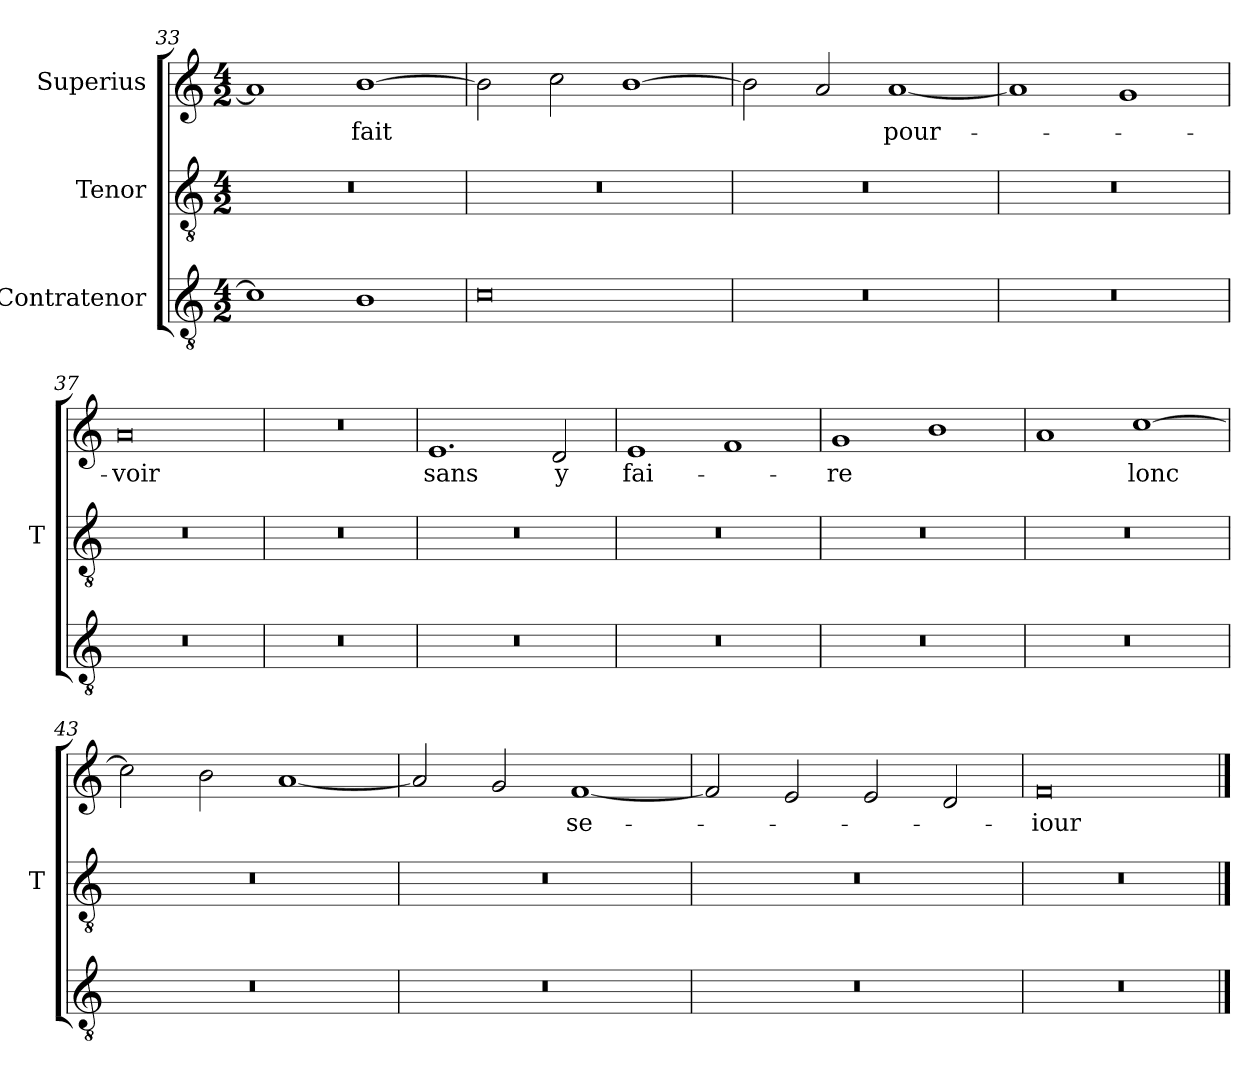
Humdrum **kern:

**kern	**kern	**kern	**text
*part3	*part2	*part1	*part1
*staff3	*staff2	*staff1	*staff1
*I"Contratenor	*I"Tenor	*I"Superius	*
*	*I'T	*	*
*clefGv2	*clefGv2	*clefG2	*
*M4/2	*M4/2	*M4/2	*
=33	=33	=33	=33
1c]	0r	1a]	.
1B	.	[1b	-fait
=34	=34	=34	=34
0c	0r	2b]	.
.	.	2cc	.
.	.	[1b	.
=35	=35	=35	=35
0r	0r	2b]	.
.	.	2a	.
.	.	[1a	pour-
=36	=36	=36	=36
0r	0r	1a]	.
.	.	1g	.
=37	=37	=37	=37
0r	0r	0a	-voir
=38	=38	=38	=38
0r	0r	0r	.
=39	=39	=39	=39
0r	0r	1.e	-sans
.	.	2d	-y
=40	=40	=40	=40
0r	0r	1e	fai-
.	.	1f	.
=41	=41	=41	=41
0r	0r	1g	-re
.	.	1b	.
=42	=42	=42	=42
0r	0r	1a	.
.	.	[1cc	-lonc
=43	=43	=43	=43
0r	0r	2cc]	.
.	.	2b	.
.	.	[1a	.
=44	=44	=44	=44
0r	0r	2a]	.
.	.	2g	.
.	.	[1f	se-
=45	=45	=45	=45
0r	0r	2f]	.
.	.	2e	.
.	.	2e	.
.	.	2d	.
=46	=46	=46	=46
0r	0r	0f	-iour
==	==	==	==
*-	*-	*-	*-
